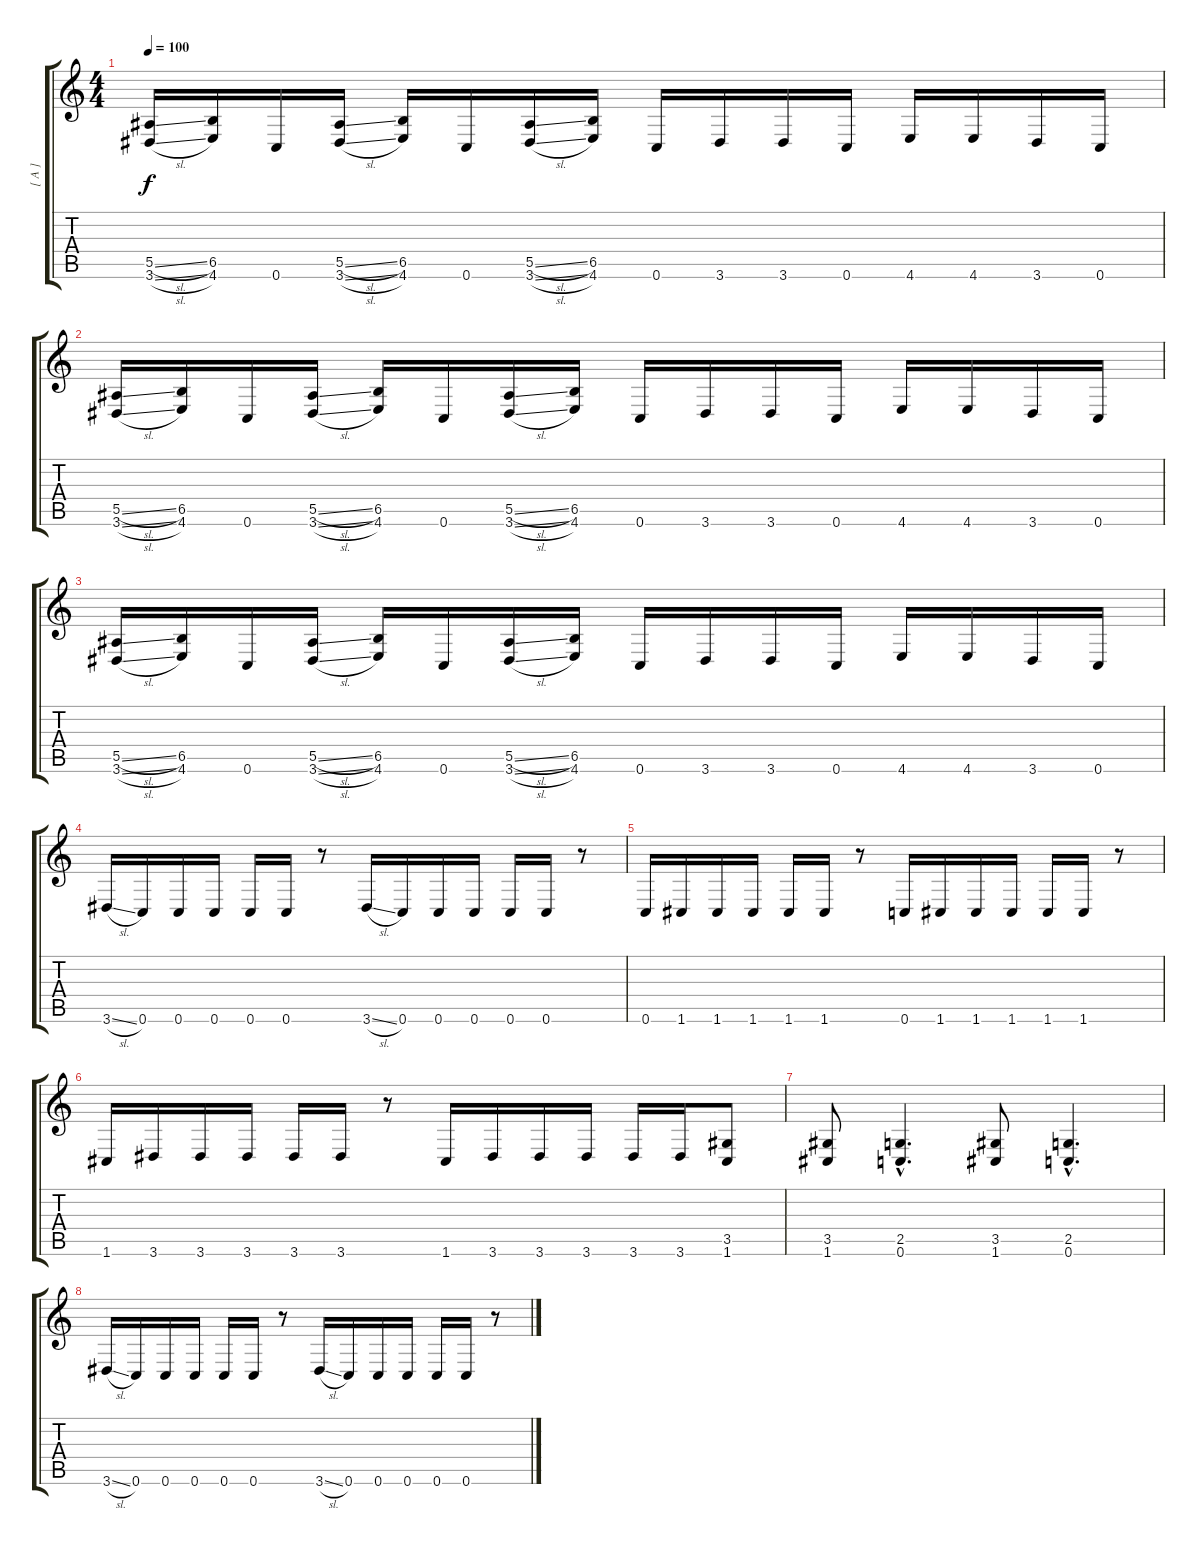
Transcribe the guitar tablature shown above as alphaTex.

\track ("[ A ]" "[ A ]") {instrument distortionguitar}
\staff {score tabs}
\tuning (C4 G3 Eb3 Bb2 F2 C2) {hide}
\ts (4 4)
\tempo 100
\clef g2
\ks c
(5.5{sl} 3.6{sl}).16{dy f} (6.5 4.6).16 0.6.16 (5.5{sl} 3.6{sl}).16 (6.5 4.6).16 0.6.16 (5.5{sl} 3.6{sl}).16 (6.5 4.6).16 0.6.16 3.6.16 3.6.16 0.6.16 4.6.16 4.6.16 3.6.16 0.6.16 |
(5.5{sl} 3.6{sl}).16 (6.5 4.6).16 0.6.16 (5.5{sl} 3.6{sl}).16 (6.5 4.6).16 0.6.16 (5.5{sl} 3.6{sl}).16 (6.5 4.6).16 0.6.16 3.6.16 3.6.16 0.6.16 4.6.16 4.6.16 3.6.16 0.6.16 |
(5.5{sl} 3.6{sl}).16 (6.5 4.6).16 0.6.16 (5.5{sl} 3.6{sl}).16 (6.5 4.6).16 0.6.16 (5.5{sl} 3.6{sl}).16 (6.5 4.6).16 0.6.16 3.6.16 3.6.16 0.6.16 4.6.16 4.6.16 3.6.16 0.6.16 |
3.6{sl}.16 0.6.16 0.6.16 0.6.16 0.6.16 0.6.16 r.8 3.6{sl}.16 0.6.16 0.6.16 0.6.16 0.6.16 0.6.16 r.8 |
0.6.16 1.6.16 1.6.16 1.6.16 1.6.16 1.6.16 r.8 0.6.16 1.6.16 1.6.16 1.6.16 1.6.16 1.6.16 r.8 |
1.6.16 3.6.16 3.6.16 3.6.16 3.6.16 3.6.16 r.8 1.6.16 3.6.16 3.6.16 3.6.16 3.6.16 3.6.16 (3.5 1.6).8 |
(3.5 1.6).8 (2.5{hac} 0.6{hac}).4{d} (3.5 1.6).8 (2.5{hac} 0.6{hac}).4{d} |
3.6{sl}.16 0.6.16 0.6.16 0.6.16 0.6.16 0.6.16 r.8 3.6{sl}.16 0.6.16 0.6.16 0.6.16 0.6.16 0.6.16 r.8
